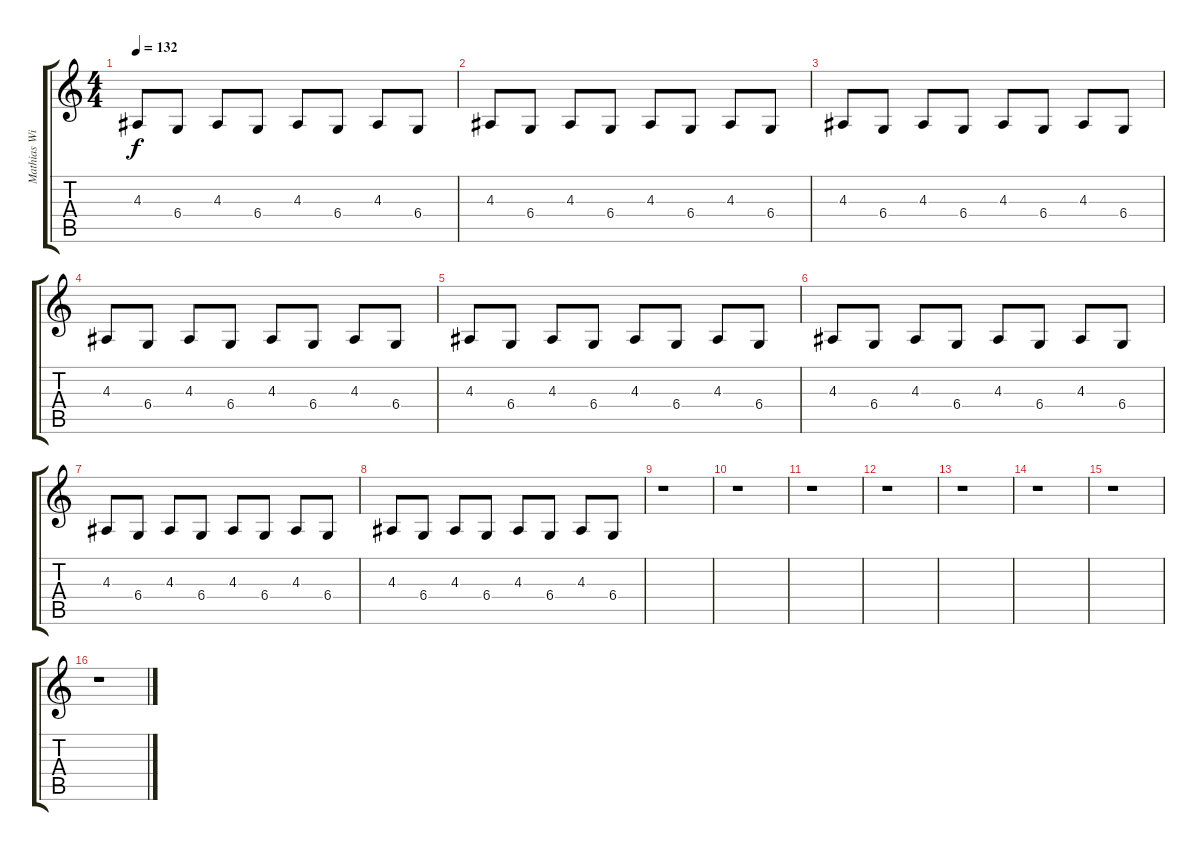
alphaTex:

\track ("Mathias Wiesner" "Mathias Wi") {instrument lead1square}
\staff {score tabs}
\tuning (Eb4 Bb3 Gb3 Db3 Ab2 Eb2) {hide}
\ts (4 4)
\tempo 132
\clef g2
\ks c
4.3.8{dy f volume 11} 6.4.8 4.3.8 6.4.8 4.3.8 6.4.8 4.3.8 6.4.8 |
4.3.8 6.4.8 4.3.8 6.4.8 4.3.8 6.4.8 4.3.8 6.4.8 |
4.3.8 6.4.8 4.3.8 6.4.8 4.3.8 6.4.8 4.3.8 6.4.8 |
4.3.8 6.4.8 4.3.8 6.4.8 4.3.8 6.4.8 4.3.8 6.4.8 |
4.3.8 6.4.8 4.3.8 6.4.8 4.3.8 6.4.8 4.3.8 6.4.8 |
4.3.8 6.4.8 4.3.8 6.4.8 4.3.8 6.4.8 4.3.8 6.4.8 |
4.3.8 6.4.8 4.3.8 6.4.8 4.3.8 6.4.8 4.3.8 6.4.8 |
4.3.8 6.4.8 4.3.8 6.4.8 4.3.8 6.4.8 4.3.8 6.4.8 |
r.1 |
r.1 |
r.1 |
r.1 |
r.1 |
r.1 |
r.1 |
r.1
